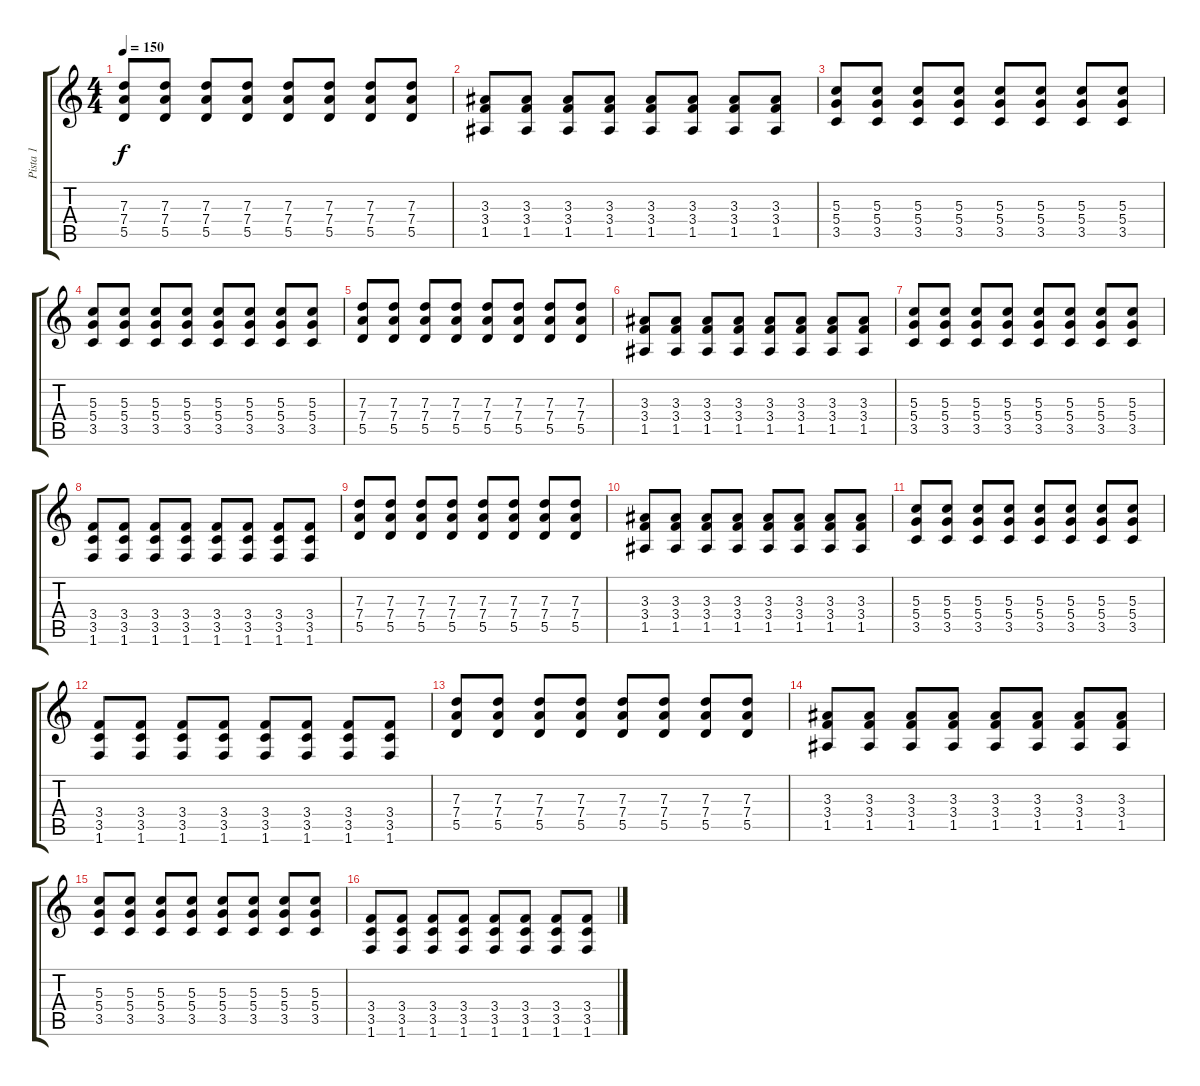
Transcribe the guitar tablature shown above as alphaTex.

\track ("Pista 1" "Pista 1") {instrument distortionguitar}
\staff {score tabs}
\tuning (E4 B3 G3 D3 A2 E2) {hide}
\ts (4 4)
\tempo 150
\clef g2
\ks c
(7.3 7.4 5.5).8{dy f} (7.3 7.4 5.5).8 (7.3 7.4 5.5).8 (7.3 7.4 5.5).8 (7.3 7.4 5.5).8 (7.3 7.4 5.5).8 (7.3 7.4 5.5).8 (7.3 7.4 5.5).8 |
(3.3 3.4 1.5).8 (3.3 3.4 1.5).8 (3.3 3.4 1.5).8 (3.3 3.4 1.5).8 (3.3 3.4 1.5).8 (3.3 3.4 1.5).8 (3.3 3.4 1.5).8 (3.3 3.4 1.5).8 |
(5.3 5.4 3.5).8 (5.3 5.4 3.5).8 (5.3 5.4 3.5).8 (5.3 5.4 3.5).8 (5.3 5.4 3.5).8 (5.3 5.4 3.5).8 (5.3 5.4 3.5).8 (5.3 5.4 3.5).8 |
(5.3 5.4 3.5).8 (5.3 5.4 3.5).8 (5.3 5.4 3.5).8 (5.3 5.4 3.5).8 (5.3 5.4 3.5).8 (5.3 5.4 3.5).8 (5.3 5.4 3.5).8 (5.3 5.4 3.5).8 |
(7.3 7.4 5.5).8 (7.3 7.4 5.5).8 (7.3 7.4 5.5).8 (7.3 7.4 5.5).8 (7.3 7.4 5.5).8 (7.3 7.4 5.5).8 (7.3 7.4 5.5).8 (7.3 7.4 5.5).8 |
(3.3 3.4 1.5).8 (3.3 3.4 1.5).8 (3.3 3.4 1.5).8 (3.3 3.4 1.5).8 (3.3 3.4 1.5).8 (3.3 3.4 1.5).8 (3.3 3.4 1.5).8 (3.3 3.4 1.5).8 |
(5.3 5.4 3.5).8 (5.3 5.4 3.5).8 (5.3 5.4 3.5).8 (5.3 5.4 3.5).8 (5.3 5.4 3.5).8 (5.3 5.4 3.5).8 (5.3 5.4 3.5).8 (5.3 5.4 3.5).8 |
(3.4 3.5 1.6).8 (3.4 3.5 1.6).8 (3.4 3.5 1.6).8 (3.4 3.5 1.6).8 (3.4 3.5 1.6).8 (3.4 3.5 1.6).8 (3.4 3.5 1.6).8 (3.4 3.5 1.6).8 |
(7.3 7.4 5.5).8 (7.3 7.4 5.5).8 (7.3 7.4 5.5).8 (7.3 7.4 5.5).8 (7.3 7.4 5.5).8 (7.3 7.4 5.5).8 (7.3 7.4 5.5).8 (7.3 7.4 5.5).8 |
(3.3 3.4 1.5).8 (3.3 3.4 1.5).8 (3.3 3.4 1.5).8 (3.3 3.4 1.5).8 (3.3 3.4 1.5).8 (3.3 3.4 1.5).8 (3.3 3.4 1.5).8 (3.3 3.4 1.5).8 |
(5.3 5.4 3.5).8 (5.3 5.4 3.5).8 (5.3 5.4 3.5).8 (5.3 5.4 3.5).8 (5.3 5.4 3.5).8 (5.3 5.4 3.5).8 (5.3 5.4 3.5).8 (5.3 5.4 3.5).8 |
(3.4 3.5 1.6).8 (3.4 3.5 1.6).8 (3.4 3.5 1.6).8 (3.4 3.5 1.6).8 (3.4 3.5 1.6).8 (3.4 3.5 1.6).8 (3.4 3.5 1.6).8 (3.4 3.5 1.6).8 |
(7.3 7.4 5.5).8 (7.3 7.4 5.5).8 (7.3 7.4 5.5).8 (7.3 7.4 5.5).8 (7.3 7.4 5.5).8 (7.3 7.4 5.5).8 (7.3 7.4 5.5).8 (7.3 7.4 5.5).8 |
(3.3 3.4 1.5).8 (3.3 3.4 1.5).8 (3.3 3.4 1.5).8 (3.3 3.4 1.5).8 (3.3 3.4 1.5).8 (3.3 3.4 1.5).8 (3.3 3.4 1.5).8 (3.3 3.4 1.5).8 |
(5.3 5.4 3.5).8 (5.3 5.4 3.5).8 (5.3 5.4 3.5).8 (5.3 5.4 3.5).8 (5.3 5.4 3.5).8 (5.3 5.4 3.5).8 (5.3 5.4 3.5).8 (5.3 5.4 3.5).8 |
(3.4 3.5 1.6).8 (3.4 3.5 1.6).8 (3.4 3.5 1.6).8 (3.4 3.5 1.6).8 (3.4 3.5 1.6).8 (3.4 3.5 1.6).8 (3.4 3.5 1.6).8 (3.4 3.5 1.6).8
